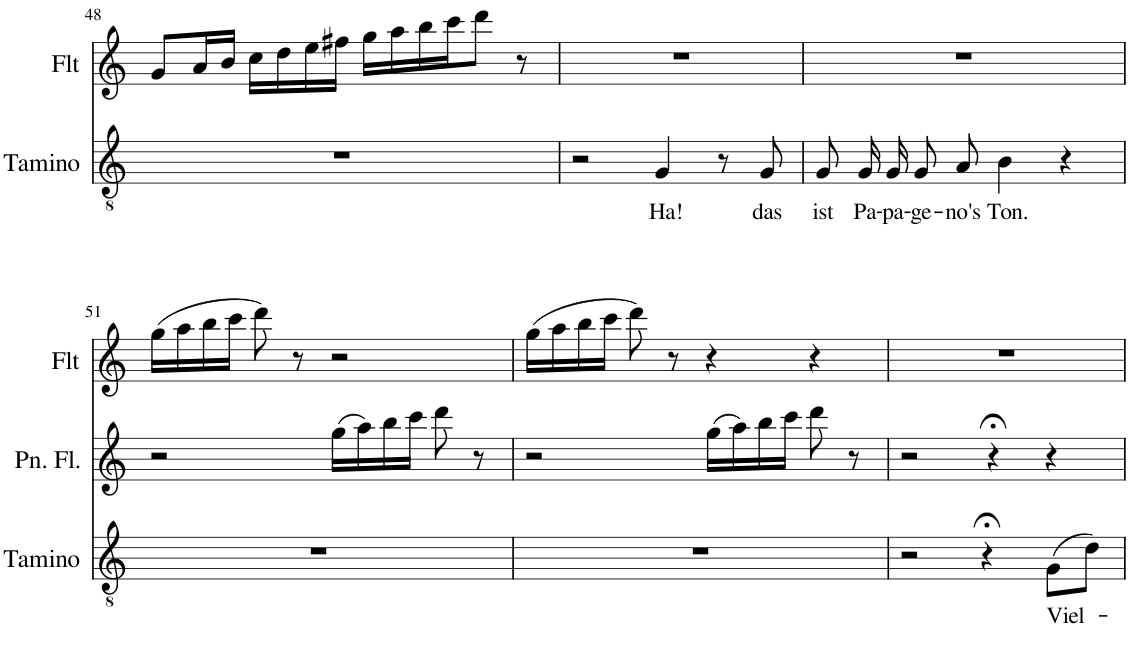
**kern	**text	**kern	**kern
*part3	*part3	*part2	*part1
*staff3	*staff3	*staff2	*staff1
*I"Tamino	*	*I"Pan Flute	*I"Flute
*I'Tamino	*	*I'Pn. Fl.	*I'Flt
!!LO:PB:g=z
*clefGv2	*	*clefG2	*clefG2
*k[]	*	*k[]	*k[]
*M2/2	*	*M2/2	*M2/2
=48	=48	=48	=48
1r	.	1r	8g/L
.	.	.	16a/L
.	.	.	16b/JJ
.	.	.	16cc\LL
.	.	.	16dd\
.	.	.	16ee\
.	.	.	16ff#X\JJ
.	.	.	16gg\LL
.	.	.	16aa\
.	.	.	16bb\
.	.	.	16ccc\J
.	.	.	8ddd\J
.	.	.	8r
=49	=49	=49	=49
2r	.	1r	1r
!	!LO:LY:b	!	!
4G/	Ha!	.	.
8r	.	.	.
!	!LO:LY:b	!	!
8G/	das	.	.
=50	=50	=50	=50
!	!LO:LY:b	!	!
8G/	ist	1r	1r
!	!LO:LY:b	!	!
16G/	Pa-	.	.
!	!LO:LY:b	!	!
16G/	-pa-	.	.
!	!LO:LY:b	!	!
8G/	-ge-	.	.
!	!LO:LY:b	!	!
8A/	-no's	.	.
!	!LO:LY:b	!	!
4B\	Ton.	.	.
4r	.	.	.
!!LO:LB:g=z
=51	=51	=51	=51
1r	.	2r	(16gg\LL
.	.	.	16aa\
.	.	.	16bb\
.	.	.	16ccc\JJ
.	.	.	8ddd\)
.	.	.	8r
.	.	(16gg\LL	2r
.	.	16aa\)	.
.	.	16bb\	.
.	.	16ccc\JJ	.
.	.	8ddd\	.
.	.	8r	.
=52	=52	=52	=52
1r	.	2r	(16gg\LL
.	.	.	16aa\
.	.	.	16bb\
.	.	.	16ccc\JJ
.	.	.	8ddd\)
.	.	.	8r
.	.	(16gg\LL	4r
.	.	16aa\)	.
.	.	16bb\	.
.	.	16ccc\JJ	.
.	.	8ddd\	4r
.	.	8r	.
=53	=53	=53	=53
2r	.	2r	1r
4r;<	.	4r;<	.
!	!LO:LY:b	!	!
(8G\L	Viel-	4r	.
8d\J)	.	.	.
=	=	=	=
*-	*-	*-	*-
